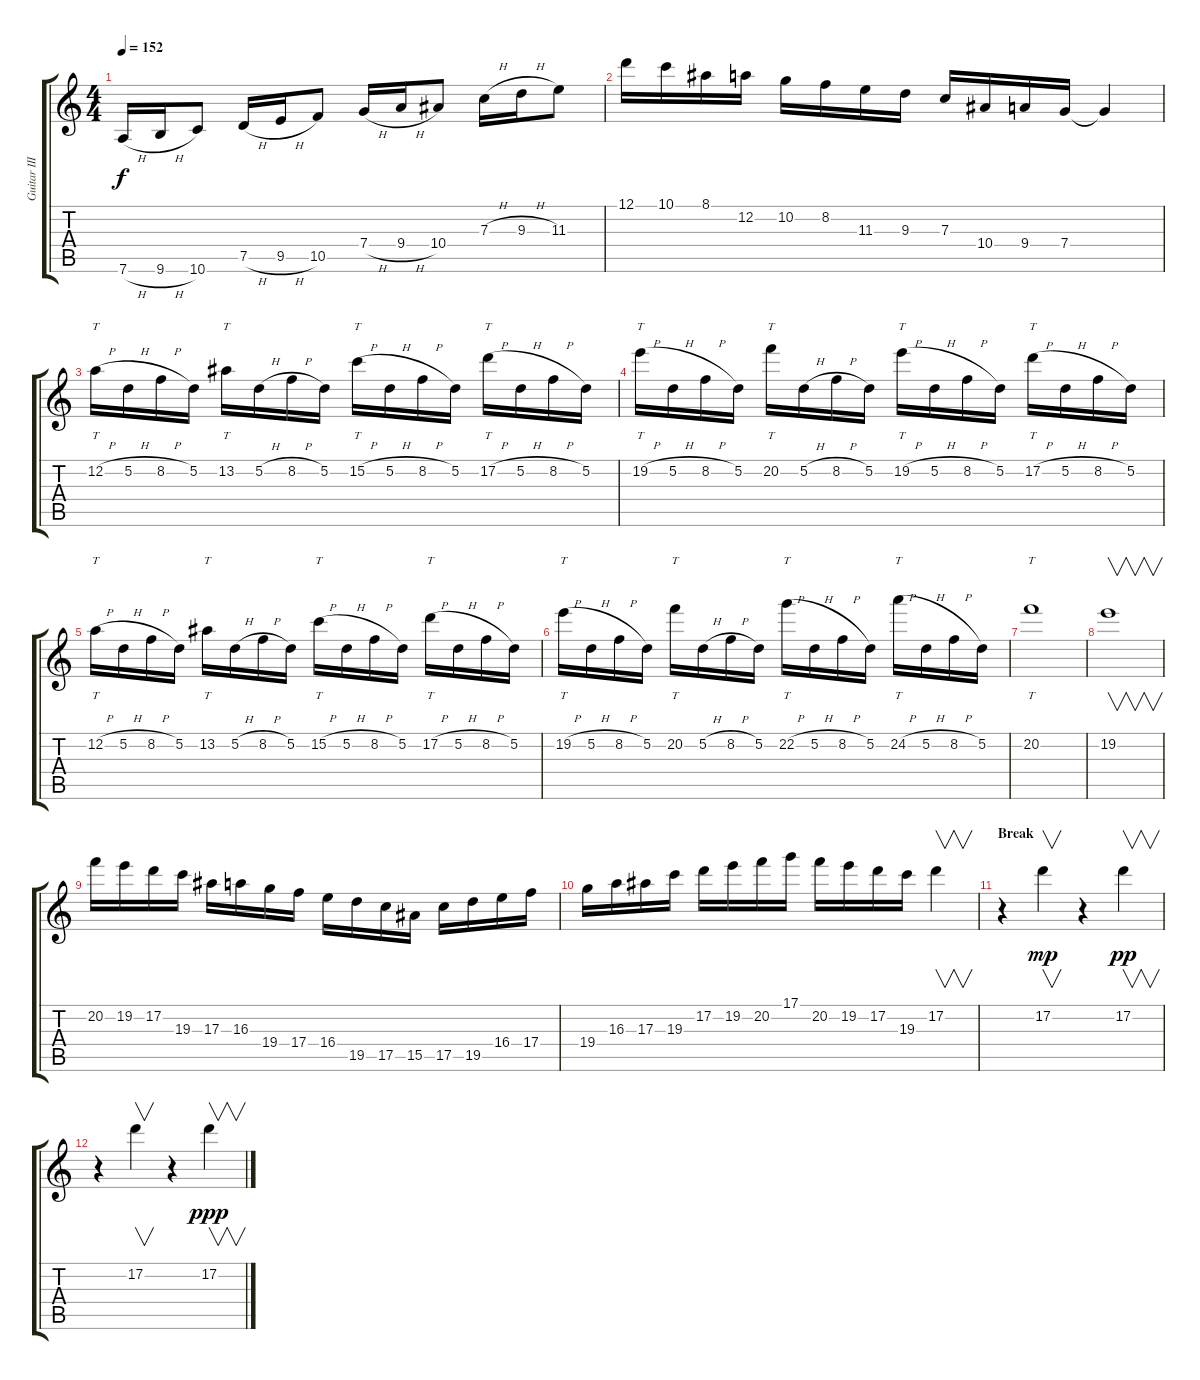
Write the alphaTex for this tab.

\track ("Guitar III (Additional)" "Guitar III") {instrument distortionguitar}
\staff {score tabs}
\tuning (D4 A3 F3 C3 G2 D2) {hide}
\ts (4 4)
\tempo 152
\clef g2
\ks c
7.6{h}.16{dy f} 9.6{h}.16 10.6.8 7.5{h}.16 9.5{h}.16 10.5.8 7.4{h}.16 9.4{h}.16 10.4.8 7.3{h}.16 9.3{h}.16 11.3.8 |
12.1.16 10.1.16 8.1.16 12.2.16 10.2.16 8.2.16 11.3.16 9.3.16 7.3.16 10.4.16 9.4.16 7.4.16 7.4{t}.4 |
12.2{h}.16{tt} 5.2{h}.16 8.2{h}.16 5.2.16 13.2.16{tt} 5.2{h}.16 8.2{h}.16 5.2.16 15.2{h}.16{tt} 5.2{h}.16 8.2{h}.16 5.2.16 17.2{h}.16{tt} 5.2{h}.16 8.2{h}.16 5.2.16 |
19.2{h}.16{tt} 5.2{h}.16 8.2{h}.16 5.2.16 20.2.16{tt} 5.2{h}.16 8.2{h}.16 5.2.16 19.2{h}.16{tt} 5.2{h}.16 8.2{h}.16 5.2.16 17.2{h}.16{tt} 5.2{h}.16 8.2{h}.16 5.2.16 |
12.2{h}.16{tt} 5.2{h}.16 8.2{h}.16 5.2.16 13.2.16{tt} 5.2{h}.16 8.2{h}.16 5.2.16 15.2{h}.16{tt} 5.2{h}.16 8.2{h}.16 5.2.16 17.2{h}.16{tt} 5.2{h}.16 8.2{h}.16 5.2.16 |
19.2{h}.16{tt} 5.2{h}.16 8.2{h}.16 5.2.16 20.2.16{tt} 5.2{h}.16 8.2{h}.16 5.2.16 22.2{h}.16{tt} 5.2{h}.16 8.2{h}.16 5.2.16 24.2{h}.16{tt} 5.2{h}.16 8.2{h}.16 5.2.16 |
20.2.1{tt} |
19.2.1{v} |
20.2.16 19.2.16 17.2.16 19.3.16 17.3.16 16.3.16 19.4.16 17.4.16 16.4.16 19.5.16 17.5.16 15.5.16 17.5.16 19.5.16 16.4.16 17.4.16 |
19.4.16 16.3.16 17.3.16 19.3.16 17.2.16 19.2.16 20.2.16 17.1.16 20.2.16 19.2.16 17.2.16 19.3.16 17.2.4{v} |
\section ("" "Break")
r.4 17.2.4{v dy mp} r.4 17.2.4{v dy pp} |
r.4 17.2.4{v} r.4 17.2.4{v dy ppp}
